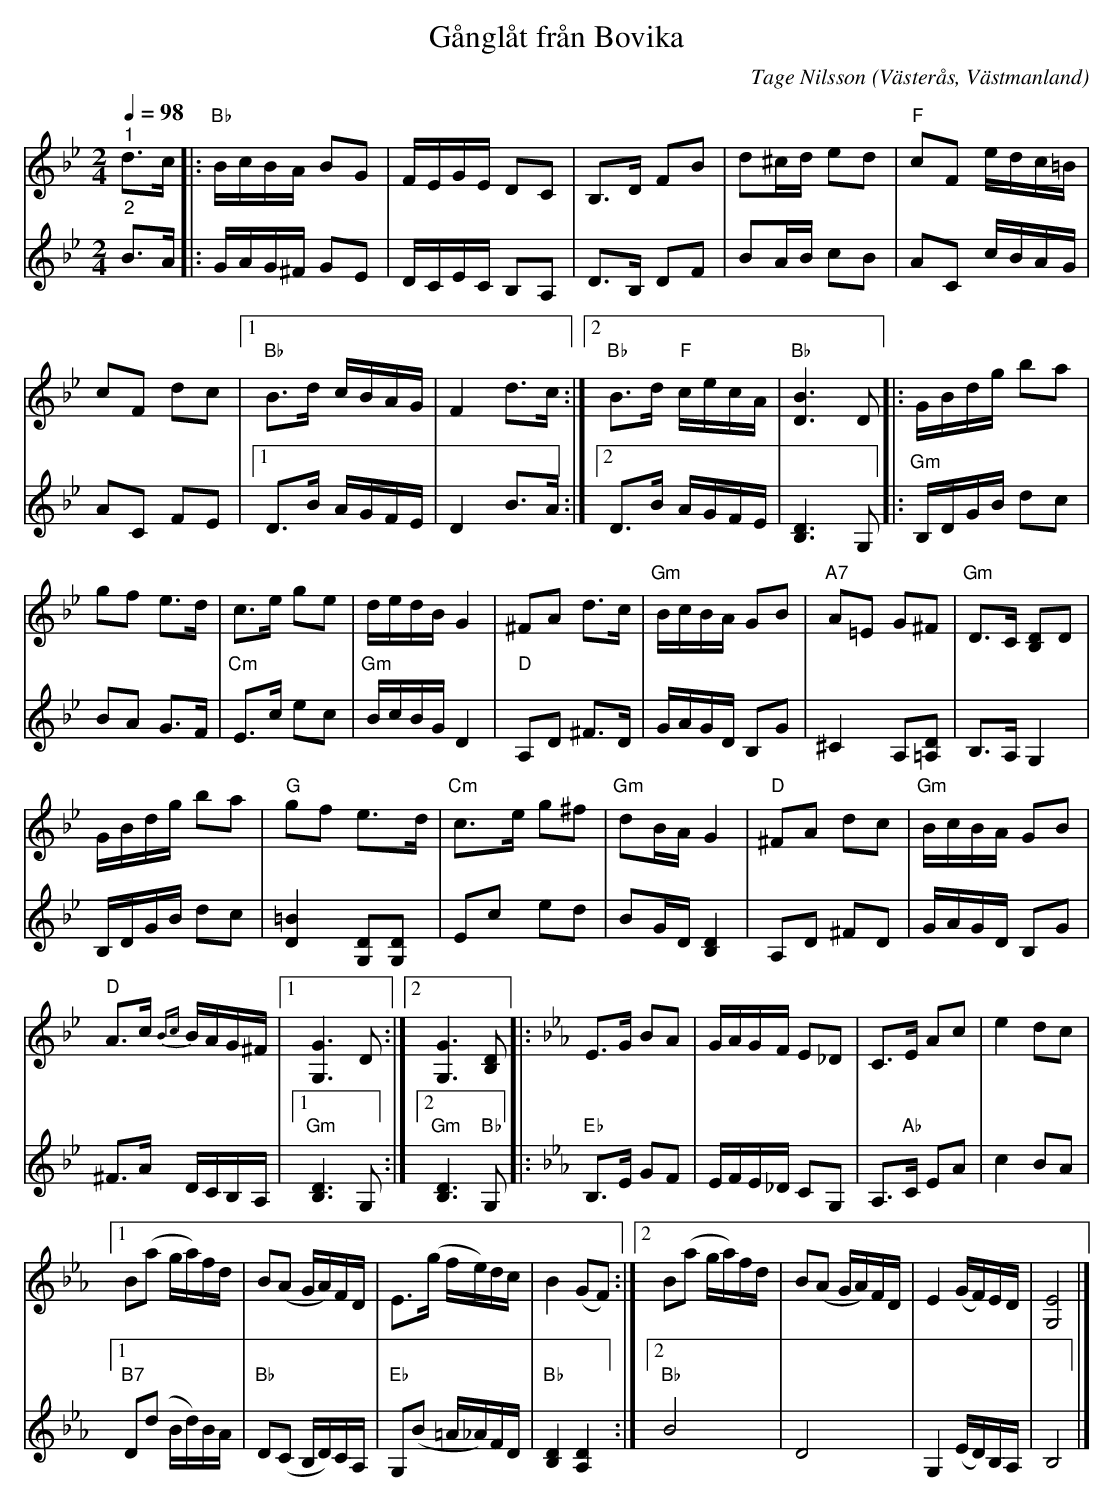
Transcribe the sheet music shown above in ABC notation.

X:1
T:Gånglåt från Bovika
C:Tage Nilsson
O:Västerås, Västmanland
L:1/8
Q:1/4=98
M:2/4
K:Bb
V:1
"^1" d>c |:"Bb" B/c/B/A/ BG | F/E/G/E/ DC | B,>D FB | d^c/d/ ed |"F" cF e/d/c/=B/ |
cF dc |1 "Bb" B>d c/B/A/G/ | F2 d>c :|2"Bb" B>d"F" c/e/c/A/ |"Bb" [DB]3 D |: G/B/d/g/ ba |
gf e>d | c>e ge | d/e/d/B/ G2 | ^FA d>c |"Gm" B/c/B/A/ GB |"A7" A=E G^F |"Gm" D>C [B,D]D |
G/B/d/g/ ba | "G" gf e>d |"Cm" c>e g^f |"Gm" dB/A/ G2 |"D" ^FA dc |"Gm" B/c/B/A/ GB |
"D" A>c{Bc} B/A/G/^F/ |1 [G,G]3 D :|2 [G,G]3 [B,D] |:[K:Eb] E>G BA | G/A/G/F/ E_D | C>E Ac | e2 dc |1
B(a g/a/)f/d/ | B(A G/A/)F/D/ | E>(g f/e/)d/c/ | B2 (GF) :|2 B(a g/a/)f/d/ | B(A G/A/)F/D/ | E2 (G/F/)E/D/ | [G,E]4 |]
V:2
"^2" B>A |: G/A/G/^F/ GE | D/C/E/C/ B,A, | D>B, DF | BA/B/ cB | AC c/B/A/G/ |
AC FE |1 D>B A/G/F/E/ | D2 B>A :|2 D>B A/G/F/E/ | [B,D]3 G, |:"Gm" B,/D/G/B/ dc |
BA G>F |"Cm" E>c ec | "Gm" B/c/B/G/ D2 |"D" A,D ^F>D | G/A/G/D/ B,G | ^C2 A,[=A,D] | B,>A, G,2 |
B,/D/G/B/ dc | [D=B]2 [G,D][G,D] | Ec ed | BG/D/ [B,D]2 | A,D ^FD | G/A/G/D/ B,G |
^F>A D/C/B,/A,/ |1 "Gm" [B,D]3 G, :|2"Gm" [B,D]3"Bb" G, |:[K:Eb]"Eb" B,>E GF | E/F/E/_D/ CG, | A,>"Ab"C EA | c2 BA |1
"B7" D(d B/d/)B/A/ |"Bb" D(C B,/D/)C/A,/ |"Eb" G,(B =A/_A/)F/D/ | "Bb" [B,D]2 [A,D]2 :|2"Bb" B4 | D4 | G,2 (E/D/)B,/A,/ | B,4 |]
